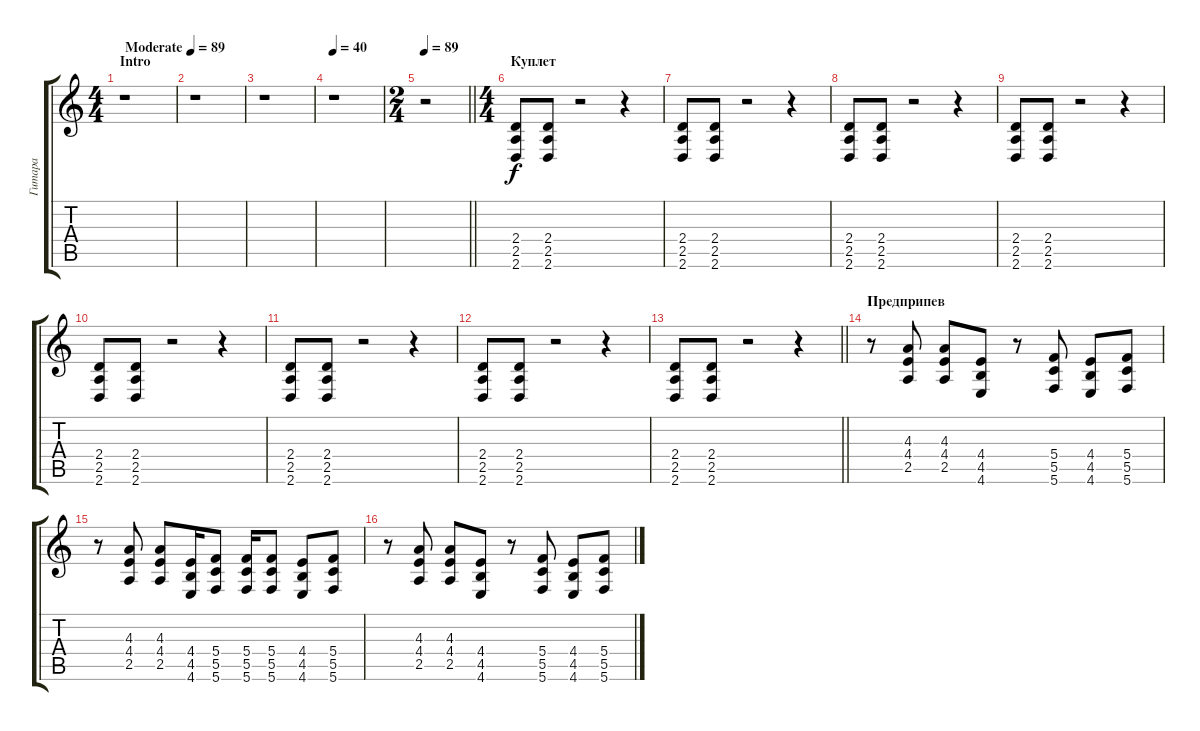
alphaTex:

\track ("Гитара" "Гитара") {instrument distortionguitar}
\staff {score tabs}
\tuning (D4 A3 F3 C3 G2 C2) {hide}
\ts (4 4)
\section ("" "Intro")
\tempo (89 "Moderate")
\clef g2
\ks c
r.1{dy f instrument distortionguitar} |
r.1 |
r.1 |
\tempo 40
r.1 |
\ts (2 4)
\tempo 89
\barLineRight lightlight
r.2 |
\ts (4 4)
\section ("" "Куплет")
(2.4 2.5 2.6).8 (2.4 2.5 2.6).8 r.2 r.4 |
(2.4 2.5 2.6).8 (2.4 2.5 2.6).8 r.2 r.4 |
(2.4 2.5 2.6).8 (2.4 2.5 2.6).8 r.2 r.4 |
(2.4 2.5 2.6).8 (2.4 2.5 2.6).8 r.2 r.4 |
(2.4 2.5 2.6).8 (2.4 2.5 2.6).8 r.2 r.4 |
(2.4 2.5 2.6).8 (2.4 2.5 2.6).8 r.2 r.4 |
(2.4 2.5 2.6).8 (2.4 2.5 2.6).8 r.2 r.4 |
\barLineRight lightlight
(2.4 2.5 2.6).8 (2.4 2.5 2.6).8 r.2 r.4 |
\section ("" "Предприпев")
r.8 (4.3 4.4 2.5).8 (4.3 4.4 2.5).8 (4.4 4.5 4.6).8 r.8 (5.4 5.5 5.6).8 (4.4 4.5 4.6).8 (5.4 5.5 5.6).8 |
r.8 (4.3 4.4 2.5).8 (4.3 4.4 2.5).8 (4.4 4.5 4.6).16 (5.4 5.5 5.6).8 (5.4 5.5 5.6).16 (5.4 5.5 5.6).8 (4.4 4.5 4.6).8 (5.4 5.5 5.6).8 |
r.8 (4.3 4.4 2.5).8 (4.3 4.4 2.5).8 (4.4 4.5 4.6).8 r.8 (5.4 5.5 5.6).8 (4.4 4.5 4.6).8 (5.4 5.5 5.6).8
